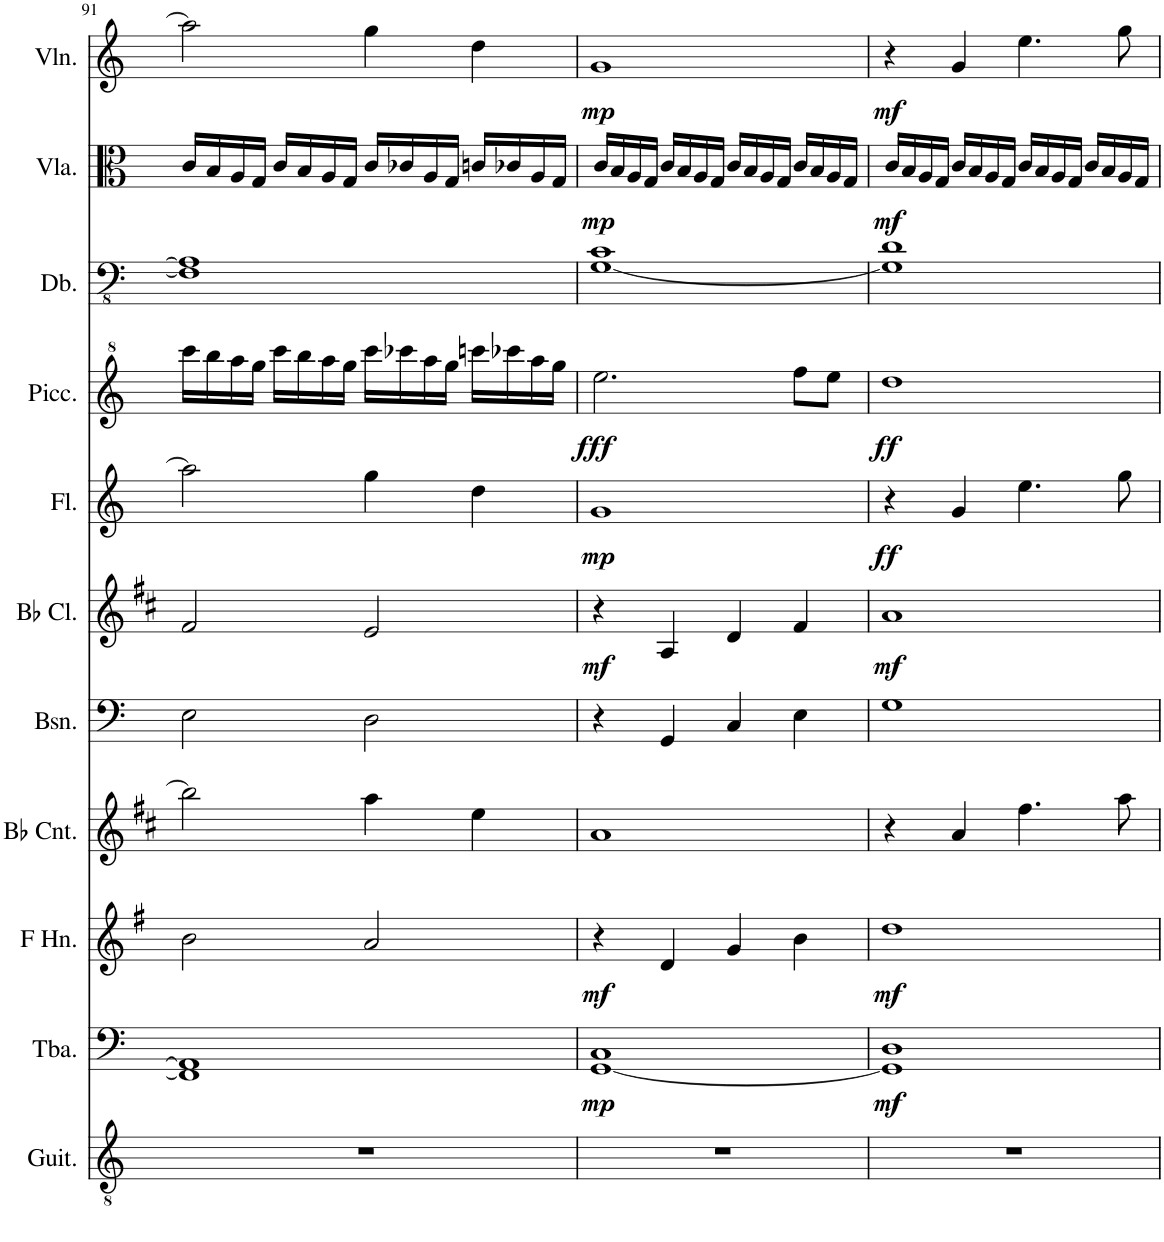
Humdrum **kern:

**kern	**kern	**dynam	**kern	**dynam	**kern	**kern	**kern	**dynam	**kern	**dynam	**kern	**dynam	**kern	**kern	**dynam	**kern	**dynam
*part11	*part10	*part10	*part9	*part9	*part8	*part7	*part6	*part6	*part5	*part5	*part4	*part4	*part3	*part2	*part2	*part1	*part1
*staff11	*staff10	*staff10	*staff9	*staff9	*staff8	*staff7	*staff6	*staff6	*staff5	*staff5	*staff4	*staff4	*staff3	*staff2	*staff2	*staff1	*staff1
*I"Acoustic Guitar	*I"Tuba	*	*I"Horn in F	*	*I"Bb Cornet	*I"Bassoon	*I"Bb Clarinet	*	*I"Flute	*	*I"Piccolo	*	*I"Double Bass	*I"Viola	*	*I"Violin	*
*I'Guit.	*I'Tba.	*	*	*	*I'Bb Cnt.	*I'Bsn.	*I'Bb Cl.	*	*I'Fl.	*	*I'Picc.	*	*I'Db.	*I'Vla.	*	*I'Vln.	*
!!LO:PB:g=z
*clefGv2	*clefF4	*	*clefG2	*	*clefG2	*clefF4	*clefG2	*	*clefG2	*	*clefG^2	*	*clefFv4	*clefC3	*	*clefG2	*
*	*	*	*Trd4c7	*	*Trd1c2	*	*Trd1c2	*	*	*	*Trd-7c-12	*	*Trd7c12	*	*	*	*
*k[]	*k[]	*	*k[f#]	*	*k[f#c#]	*k[]	*k[f#c#]	*	*k[]	*	*k[]	*	*k[]	*k[]	*	*k[]	*
*M4/4	*M4/4	*	*M4/4	*	*M4/4	*M4/4	*M4/4	*	*M4/4	*	*M4/4	*	*M4/4	*M4/4	*	*M4/4	*
=91	=91	=91	=91	=91	=91	=91	=91	=91	=91	=91	=91	=91	=91	=91	=91	=91	=91
1r	1FF] 1AA]	.	2b\	.	2bb\]	2E\	2f#/	.	2aa\]	.	16cccc\LL	.	1FF] 1AA]	16c/LL	.	2aa\]	.
.	.	.	.	.	.	.	.	.	.	.	16bbb\	.	.	16B/	.	.	.
.	.	.	.	.	.	.	.	.	.	.	16aaa\	.	.	16A/	.	.	.
.	.	.	.	.	.	.	.	.	.	.	16ggg\JJ	.	.	16G/JJ	.	.	.
.	.	.	.	.	.	.	.	.	.	.	16cccc\LL	.	.	16c/LL	.	.	.
.	.	.	.	.	.	.	.	.	.	.	16bbb\	.	.	16B/	.	.	.
.	.	.	.	.	.	.	.	.	.	.	16aaa\	.	.	16A/	.	.	.
.	.	.	.	.	.	.	.	.	.	.	16ggg\JJ	.	.	16G/JJ	.	.	.
.	.	.	2a/	.	4aa\	2D\	2e/	.	4gg\	.	16cccc\LL	.	.	16c/LL	.	4gg\	.
.	.	.	.	.	.	.	.	.	.	.	16cccc-X\	.	.	16c-X/	.	.	.
.	.	.	.	.	.	.	.	.	.	.	16aaa\	.	.	16A/	.	.	.
.	.	.	.	.	.	.	.	.	.	.	16ggg\JJ	.	.	16G/JJ	.	.	.
.	.	.	.	.	4ee\	.	.	.	4dd\	.	16ccccn\LL	.	.	16cn/LL	.	4dd\	.
.	.	.	.	.	.	.	.	.	.	.	16cccc-X\	.	.	16c-X/	.	.	.
.	.	.	.	.	.	.	.	.	.	.	16aaa\	.	.	16A/	.	.	.
.	.	.	.	.	.	.	.	.	.	.	16ggg\JJ	.	.	16G/JJ	.	.	.
=92	=92	=92	=92	=92	=92	=92	=92	=92	=92	=92	=92	=92	=92	=92	=92	=92	=92
!	!	!LO:DY:b	!	!LO:DY:b	!	!	!	!LO:DY:b	!	!LO:DY:b	!	!LO:DY:b	!	!	!LO:DY:b	!	!LO:DY:b
1r	[1GG 1C	mp	4r	mf	1a	4r	4r	mf	1g	mp	2.eee\	fff	[1GG 1C	16c/LL	mp	1g	mp
.	.	.	.	.	.	.	.	.	.	.	.	.	.	16B/	.	.	.
.	.	.	.	.	.	.	.	.	.	.	.	.	.	16A/	.	.	.
.	.	.	.	.	.	.	.	.	.	.	.	.	.	16G/JJ	.	.	.
.	.	.	4d/	.	.	4GG/	4A/	.	.	.	.	.	.	16c/LL	.	.	.
.	.	.	.	.	.	.	.	.	.	.	.	.	.	16B/	.	.	.
.	.	.	.	.	.	.	.	.	.	.	.	.	.	16A/	.	.	.
.	.	.	.	.	.	.	.	.	.	.	.	.	.	16G/JJ	.	.	.
.	.	.	4g/	.	.	4C/	4d/	.	.	.	.	.	.	16c/LL	.	.	.
.	.	.	.	.	.	.	.	.	.	.	.	.	.	16B/	.	.	.
.	.	.	.	.	.	.	.	.	.	.	.	.	.	16A/	.	.	.
.	.	.	.	.	.	.	.	.	.	.	.	.	.	16G/JJ	.	.	.
.	.	.	4b\	.	.	4E\	4f#/	.	.	.	8fff\L	.	.	16c/LL	.	.	.
.	.	.	.	.	.	.	.	.	.	.	.	.	.	16B/	.	.	.
.	.	.	.	.	.	.	.	.	.	.	8eee\J	.	.	16A/	.	.	.
.	.	.	.	.	.	.	.	.	.	.	.	.	.	16G/JJ	.	.	.
=93	=93	=93	=93	=93	=93	=93	=93	=93	=93	=93	=93	=93	=93	=93	=93	=93	=93
!	!	!LO:DY:b	!	!LO:DY:b	!	!	!	!LO:DY:b	!	!LO:DY:b	!	!LO:DY:b	!	!	!LO:DY:b	!	!LO:DY:b
1r	1GG] 1D	mf	1dd	mf	4r	1G	1a	mf	4r	ff	1ddd	ff	1GG] 1D	16c/LL	mf	4r	mf
.	.	.	.	.	.	.	.	.	.	.	.	.	.	16B/	.	.	.
.	.	.	.	.	.	.	.	.	.	.	.	.	.	16A/	.	.	.
.	.	.	.	.	.	.	.	.	.	.	.	.	.	16G/JJ	.	.	.
.	.	.	.	.	4a/	.	.	.	4g/	.	.	.	.	16c/LL	.	4g/	.
.	.	.	.	.	.	.	.	.	.	.	.	.	.	16B/	.	.	.
.	.	.	.	.	.	.	.	.	.	.	.	.	.	16A/	.	.	.
.	.	.	.	.	.	.	.	.	.	.	.	.	.	16G/JJ	.	.	.
.	.	.	.	.	4.ff#\	.	.	.	4.ee\	.	.	.	.	16c/LL	.	4.ee\	.
.	.	.	.	.	.	.	.	.	.	.	.	.	.	16B/	.	.	.
.	.	.	.	.	.	.	.	.	.	.	.	.	.	16A/	.	.	.
.	.	.	.	.	.	.	.	.	.	.	.	.	.	16G/JJ	.	.	.
.	.	.	.	.	.	.	.	.	.	.	.	.	.	16c/LL	.	.	.
.	.	.	.	.	.	.	.	.	.	.	.	.	.	16B/	.	.	.
.	.	.	.	.	8aa\	.	.	.	8gg\	.	.	.	.	16A/	.	8gg\	.
.	.	.	.	.	.	.	.	.	.	.	.	.	.	16G/JJ	.	.	.
=	=	=	=	=	=	=	=	=	=	=	=	=	=	=	=	=	=
*-	*-	*-	*-	*-	*-	*-	*-	*-	*-	*-	*-	*-	*-	*-	*-	*-	*-
